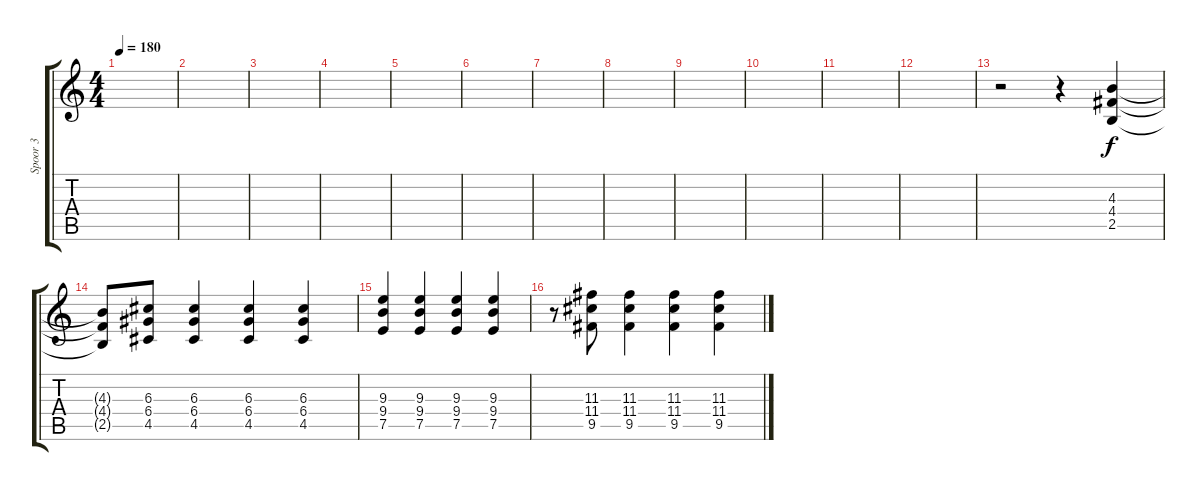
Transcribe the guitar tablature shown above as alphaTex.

\track ("Spoor 3" "Spoor 3") {instrument acousticguitarsteel}
\staff {score tabs}
\tuning (E4 B3 G3 D3 A2 E2) {hide}
\ts (4 4)
\tempo 180
\clef g2
\ks c
|
|
|
|
|
|
|
|
|
|
|
|
r.2 r.4 (4.3 4.4 2.5).4 |
(4.3{t} 4.4{t} 2.5{t}).8 (6.3 6.4 4.5).8 (6.3 6.4 4.5).4 (6.3 6.4 4.5).4 (6.3 6.4 4.5).4 |
(9.3 9.4 7.5).4 (9.3 9.4 7.5).4 (9.3 9.4 7.5).4 (9.3 9.4 7.5).4 |
r.8 (11.3 11.4 9.5).8 (11.3 11.4 9.5).4 (11.3 11.4 9.5).4 (11.3 11.4 9.5).4
